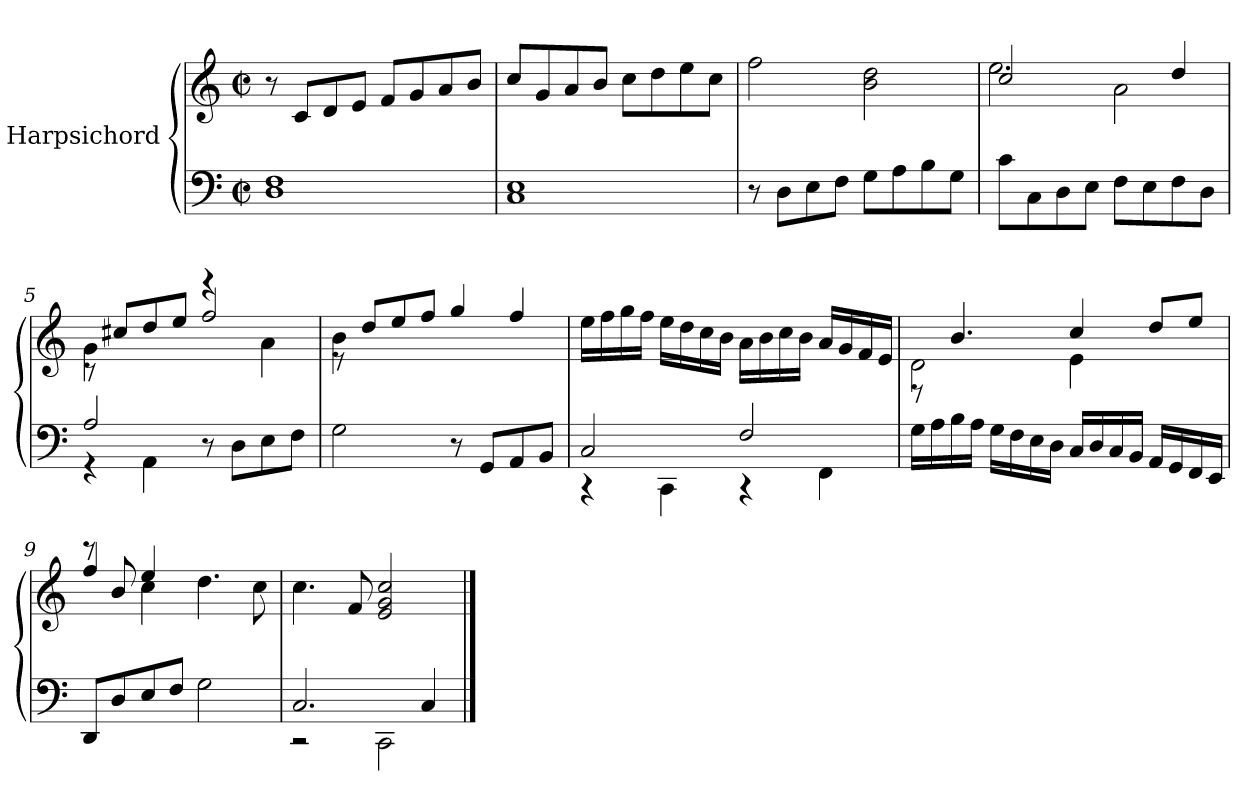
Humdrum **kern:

**kern	**kern
*part1	*part1
*staff2	*staff1
*I"Harpsichord	*
*clefF4	*clefG2
*k[]	*k[]
*M4/4	*M4/4
*met(c|)	*met(c|)
=1	=1
1D 1F	8r
.	8c/L
.	8d/
.	8e/J
.	8f/L
.	8g/
.	8a/
.	8b/J
=2	=2
1C 1E	8cc/L
.	8g/
.	8a/
.	8b/J
.	8cc\L
.	8dd\
.	8ee\
.	8cc\J
=3	=3
8r	2ff\
8D\L	.
8E\	.
8F\J	.
8G\L	2b\ 2dd\
8A\	.
8B\	.
8G\J	.
=4	=4
*	*^
8c\L	2cc/	2.ee\
8C\	.	.
8D\	.	.
8E\J	.	.
8F\L	2a\	.
8E\	.	.
8F\	.	4dd/
8D\J	.	.
!!LO:LB:g=z	!!
=5	=5	=5
*^	*	*
2A/	4r	4g\	8r
.	.	.	8cc#X/L
.	4AA\	4ryy	8dd/
.	.	.	8ee/J
2ryy	8r	4r	2ff/
.	8D\L	.	.
.	8E\	4a\	.
.	8F\J	.	.
*v	*v	*	*
=6	=6	=6
2G\	4b\	8r
.	.	8dd/L
.	4ryy	8ee/
.	.	8ff/J
8r	4ryy	4gg/
8GG/L	.	.
8AA/	4ryy	4ff/
8BB/J	.	.
*	*v	*v
=7	=7
*^	*
2C/	4r	16ee\LL
.	.	16ff\
.	.	16gg\
.	.	16ff\JJ
.	4CC\	16ee\LL
.	.	16dd\
.	.	16cc\
.	.	16b\JJ
2F/	4r	16a\LL
.	.	16b\
.	.	16cc\
.	.	16b\JJ
.	4FF\	16a/LL
.	.	16g/
.	.	16f/
.	.	16e/JJ
*v	*v	*
=8	=8
*	*^
16G\LL	2d\	8r
16A\	.	.
16B\	.	4.b/
16A\JJ	.	.
16G\LL	.	.
16F\	.	.
16E\	.	.
16D\JJ	.	.
16C/LL	4e\	4cc/
16D/	.	.
16C/	.	.
16BB/JJ	.	.
16AA/LL	4ryy	8dd/L
16GG/	.	.
16FF/	.	8ee/J
16EE/JJ	.	.
!!LO:LB:g=z	!!
=9	=9	=9
8DD/L	8r	4ff/
8D/	8b/	.
8E/	4cc\	4ee/
8F/J	.	.
2G\	4.dd\	2ryy
.	8cc\	.
*	*v	*v
=10	=10
*^	*
2.C/	2r	4.cc\
.	.	8f/
.	2CC\	2e/ 2g/ 2cc/
4C/	.	.
*v	*v	*
==	==
*-	*-
